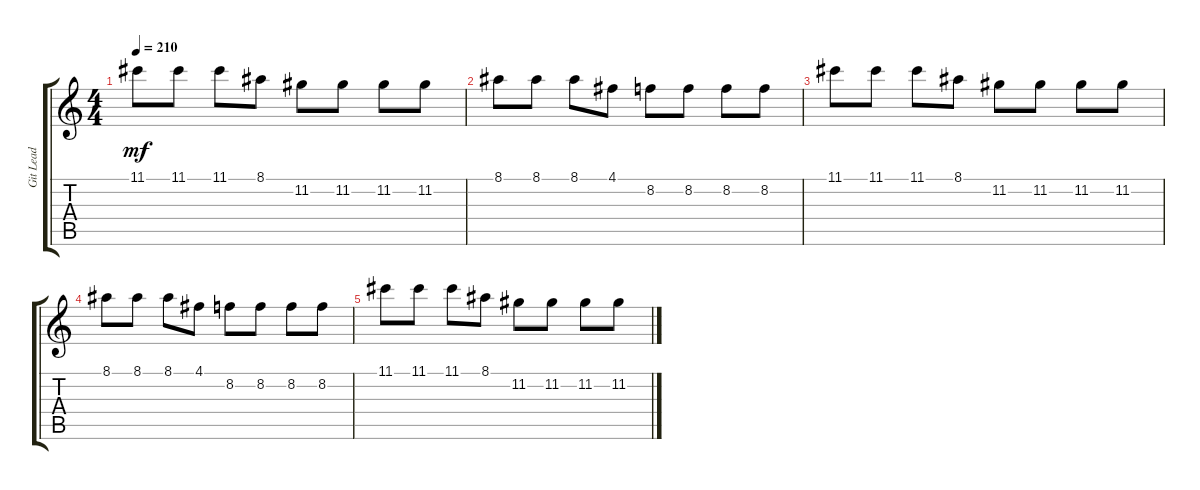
\track ("Git Lead" "Git Lead") {instrument overdrivenguitar}
\staff {score tabs}
\tuning (D4 A3 F3 C3 G2 D2) {hide}
\ts (4 4)
\tempo 210
\clef g2
\ks c
11.1.8{dy mf} 11.1.8 11.1.8 8.1.8 11.2.8 11.2.8 11.2.8 11.2.8 |
8.1.8 8.1.8 8.1.8 4.1.8 8.2.8 8.2.8 8.2.8 8.2.8 |
11.1.8 11.1.8 11.1.8 8.1.8 11.2.8 11.2.8 11.2.8 11.2.8 |
8.1.8 8.1.8 8.1.8 4.1.8 8.2.8 8.2.8 8.2.8 8.2.8 |
11.1.8 11.1.8 11.1.8 8.1.8 11.2.8 11.2.8 11.2.8 11.2.8
